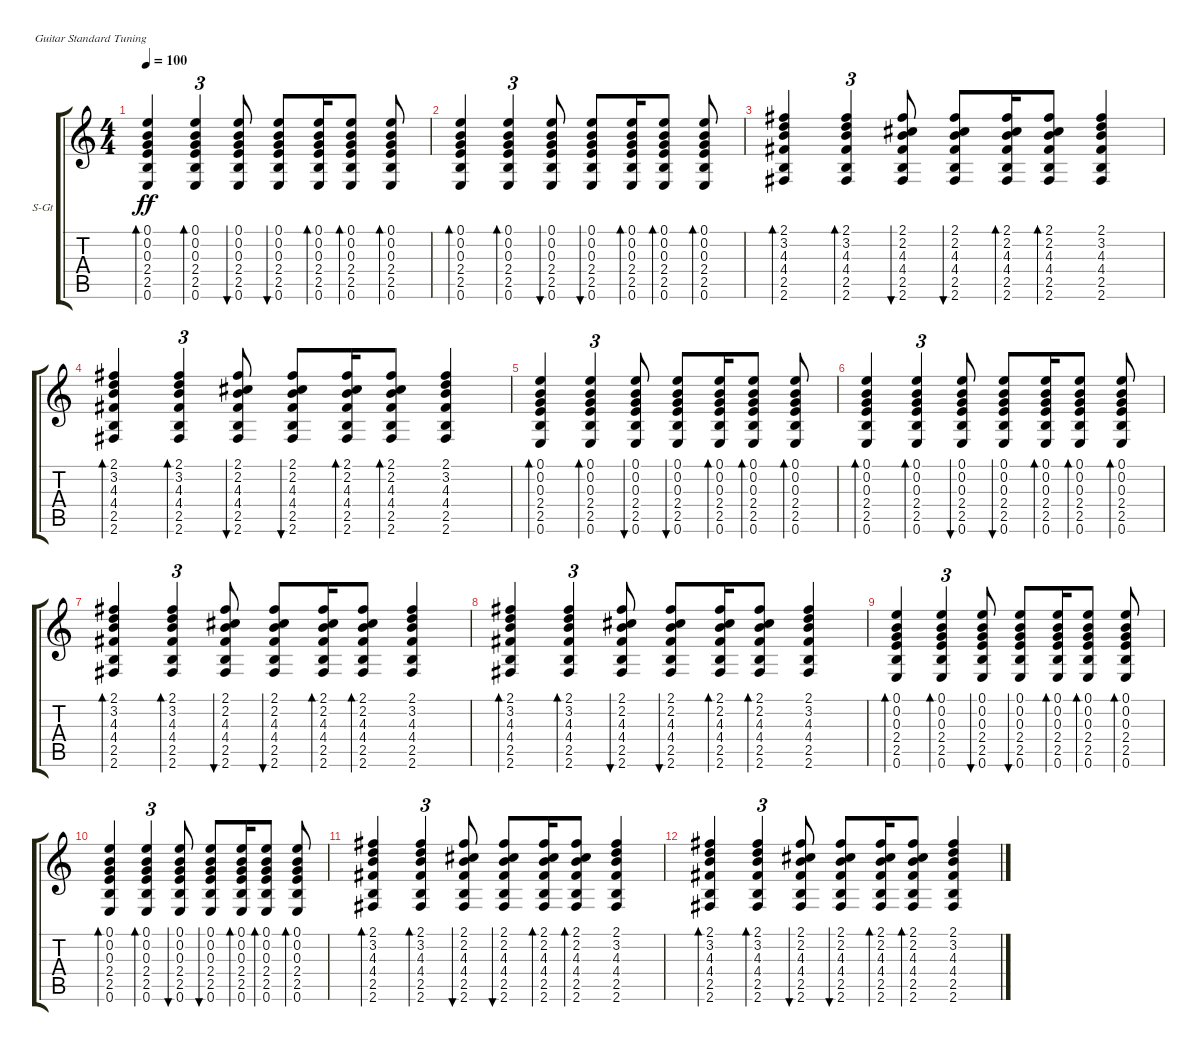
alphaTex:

\defaultSystemsLayout 4
\bracketExtendMode groupsimilarinstruments
\firstSystemTrackNameOrientation horizontal
\otherSystemsTrackNameOrientation horizontal
\track ("Steel Guitar" "S-Gt") {instrument acousticguitarsteel}
\staff {score tabs}
\tuning (E4 B3 G3 D3 A2 E2)
\ts (4 4)
\tempo 100
\clef g2
\ks c
(0.6 2.5 2.4 0.3 0.2 0.1).4{bd 120 dy ff} (0.6 2.5 2.4 0.3 0.2 0.1).4{tu (3 2) bd 45} (0.6 2.5 2.4 0.3 0.2 0.1).8{bu 44} (0.6 2.5 2.4 0.3 0.2 0.1).8{bu 44} (0.6 2.5 2.4 0.3 0.2 0.1).16{bd 43} (0.6 2.5 2.4 0.3 0.2 0.1).8{bd 42} (0.6 2.5 2.4 0.3 0.2 0.1).8{bd 42} |
(0.6 2.5 2.4 0.3 0.2 0.1).4{bd 120} (0.6 2.5 2.4 0.3 0.2 0.1).4{tu (3 2) bd 45} (0.6 2.5 2.4 0.3 0.2 0.1).8{bu 44} (0.6 2.5 2.4 0.3 0.2 0.1).8{bu 44} (0.6 2.5 2.4 0.3 0.2 0.1).16{bd 43} (0.6 2.5 2.4 0.3 0.2 0.1).8{bd 42} (0.6 2.5 2.4 0.3 0.2 0.1).8{bd 42} |
(2.6 2.5 4.4 4.3 3.2 2.1).4{bd 120} (2.6 2.5 4.4 4.3 3.2 2.1).4{tu (3 2) bd 45} (2.6 2.5 4.4 4.3 2.2 2.1).8{bu 44} (2.6 2.5 4.4 4.3 2.2 2.1).8{bu 44} (2.6 2.5 4.4 4.3 2.2 2.1).16{bd 43} (2.6 2.5 4.4 4.3 2.2 2.1).8{bd 42} (2.6 2.5 4.4 4.3 3.2 2.1).4 |
(2.6 2.5 4.4 4.3 3.2 2.1).4{bd 120} (2.6 2.5 4.4 4.3 3.2 2.1).4{tu (3 2) bd 45} (2.6 2.5 4.4 4.3 2.2 2.1).8{bu 44} (2.6 2.5 4.4 4.3 2.2 2.1).8{bu 44} (2.6 2.5 4.4 4.3 2.2 2.1).16{bd 43} (2.6 2.5 4.4 4.3 2.2 2.1).8{bd 42} (2.6 2.5 4.4 4.3 3.2 2.1).4 |
(0.6 2.5 2.4 0.3 0.2 0.1).4{bd 120} (0.6 2.5 2.4 0.3 0.2 0.1).4{tu (3 2) bd 45} (0.6 2.5 2.4 0.3 0.2 0.1).8{bu 44} (0.6 2.5 2.4 0.3 0.2 0.1).8{bu 44} (0.6 2.5 2.4 0.3 0.2 0.1).16{bd 43} (0.6 2.5 2.4 0.3 0.2 0.1).8{bd 42} (0.6 2.5 2.4 0.3 0.2 0.1).8{bd 42} |
(0.6 2.5 2.4 0.3 0.2 0.1).4{bd 120} (0.6 2.5 2.4 0.3 0.2 0.1).4{tu (3 2) bd 45} (0.6 2.5 2.4 0.3 0.2 0.1).8{bu 44} (0.6 2.5 2.4 0.3 0.2 0.1).8{bu 44} (0.6 2.5 2.4 0.3 0.2 0.1).16{bd 43} (0.6 2.5 2.4 0.3 0.2 0.1).8{bd 42} (0.6 2.5 2.4 0.3 0.2 0.1).8{bd 42} |
(2.6 2.5 4.4 4.3 3.2 2.1).4{bd 120} (2.6 2.5 4.4 4.3 3.2 2.1).4{tu (3 2) bd 45} (2.6 2.5 4.4 4.3 2.2 2.1).8{bu 44} (2.6 2.5 4.4 4.3 2.2 2.1).8{bu 44} (2.6 2.5 4.4 4.3 2.2 2.1).16{bd 43} (2.6 2.5 4.4 4.3 2.2 2.1).8{bd 42} (2.6 2.5 4.4 4.3 3.2 2.1).4 |
(2.6 2.5 4.4 4.3 3.2 2.1).4{bd 120} (2.6 2.5 4.4 4.3 3.2 2.1).4{tu (3 2) bd 45} (2.6 2.5 4.4 4.3 2.2 2.1).8{bu 44} (2.6 2.5 4.4 4.3 2.2 2.1).8{bu 44} (2.6 2.5 4.4 4.3 2.2 2.1).16{bd 43} (2.6 2.5 4.4 4.3 2.2 2.1).8{bd 42} (2.6 2.5 4.4 4.3 3.2 2.1).4 |
(0.6 2.5 2.4 0.3 0.2 0.1).4{bd 120} (0.6 2.5 2.4 0.3 0.2 0.1).4{tu (3 2) bd 45} (0.6 2.5 2.4 0.3 0.2 0.1).8{bu 44} (0.6 2.5 2.4 0.3 0.2 0.1).8{bu 44} (0.6 2.5 2.4 0.3 0.2 0.1).16{bd 43} (0.6 2.5 2.4 0.3 0.2 0.1).8{bd 42} (0.6 2.5 2.4 0.3 0.2 0.1).8{bd 42} |
(0.6 2.5 2.4 0.3 0.2 0.1).4{bd 120} (0.6 2.5 2.4 0.3 0.2 0.1).4{tu (3 2) bd 45} (0.6 2.5 2.4 0.3 0.2 0.1).8{bu 44} (0.6 2.5 2.4 0.3 0.2 0.1).8{bu 44} (0.6 2.5 2.4 0.3 0.2 0.1).16{bd 43} (0.6 2.5 2.4 0.3 0.2 0.1).8{bd 42} (0.6 2.5 2.4 0.3 0.2 0.1).8{bd 42} |
(2.6 2.5 4.4 4.3 3.2 2.1).4{bd 120} (2.6 2.5 4.4 4.3 3.2 2.1).4{tu (3 2) bd 45} (2.6 2.5 4.4 4.3 2.2 2.1).8{bu 44} (2.6 2.5 4.4 4.3 2.2 2.1).8{bu 44} (2.6 2.5 4.4 4.3 2.2 2.1).16{bd 43} (2.6 2.5 4.4 4.3 2.2 2.1).8{bd 42} (2.6 2.5 4.4 4.3 3.2 2.1).4 |
(2.6 2.5 4.4 4.3 3.2 2.1).4{bd 120} (2.6 2.5 4.4 4.3 3.2 2.1).4{tu (3 2) bd 45} (2.6 2.5 4.4 4.3 2.2 2.1).8{bu 44} (2.6 2.5 4.4 4.3 2.2 2.1).8{bu 44} (2.6 2.5 4.4 4.3 2.2 2.1).16{bd 43} (2.6 2.5 4.4 4.3 2.2 2.1).8{bd 42} (2.6 2.5 4.4 4.3 3.2 2.1).4
